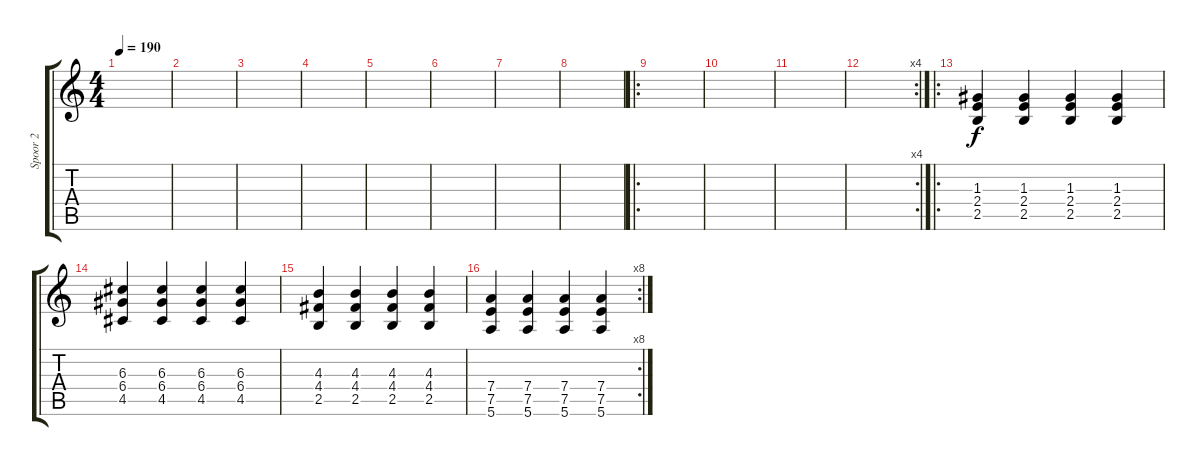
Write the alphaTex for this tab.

\track ("Spoor 2" "Spoor 2") {instrument distortionguitar}
\staff {score tabs}
\tuning (E4 B3 G3 D3 A2 E2) {hide}
\ts (4 4)
\tempo 190
\clef g2
\ks c
|
|
|
|
|
|
|
|
\ro
|
|
|
\rc 4
|
\ro
(1.3 2.4 2.5).4 (1.3 2.4 2.5).4 (1.3 2.4 2.5).4 (1.3 2.4 2.5).4 |
(6.3 6.4 4.5).4 (6.3 6.4 4.5).4 (6.3 6.4 4.5).4 (6.3 6.4 4.5).4 |
(4.3 4.4 2.5).4 (4.3 4.4 2.5).4 (4.3 4.4 2.5).4 (4.3 4.4 2.5).4 |
\rc 8
(7.4 7.5 5.6).4 (7.4 7.5 5.6).4 (7.4 7.5 5.6).4 (7.4 7.5 5.6).4
